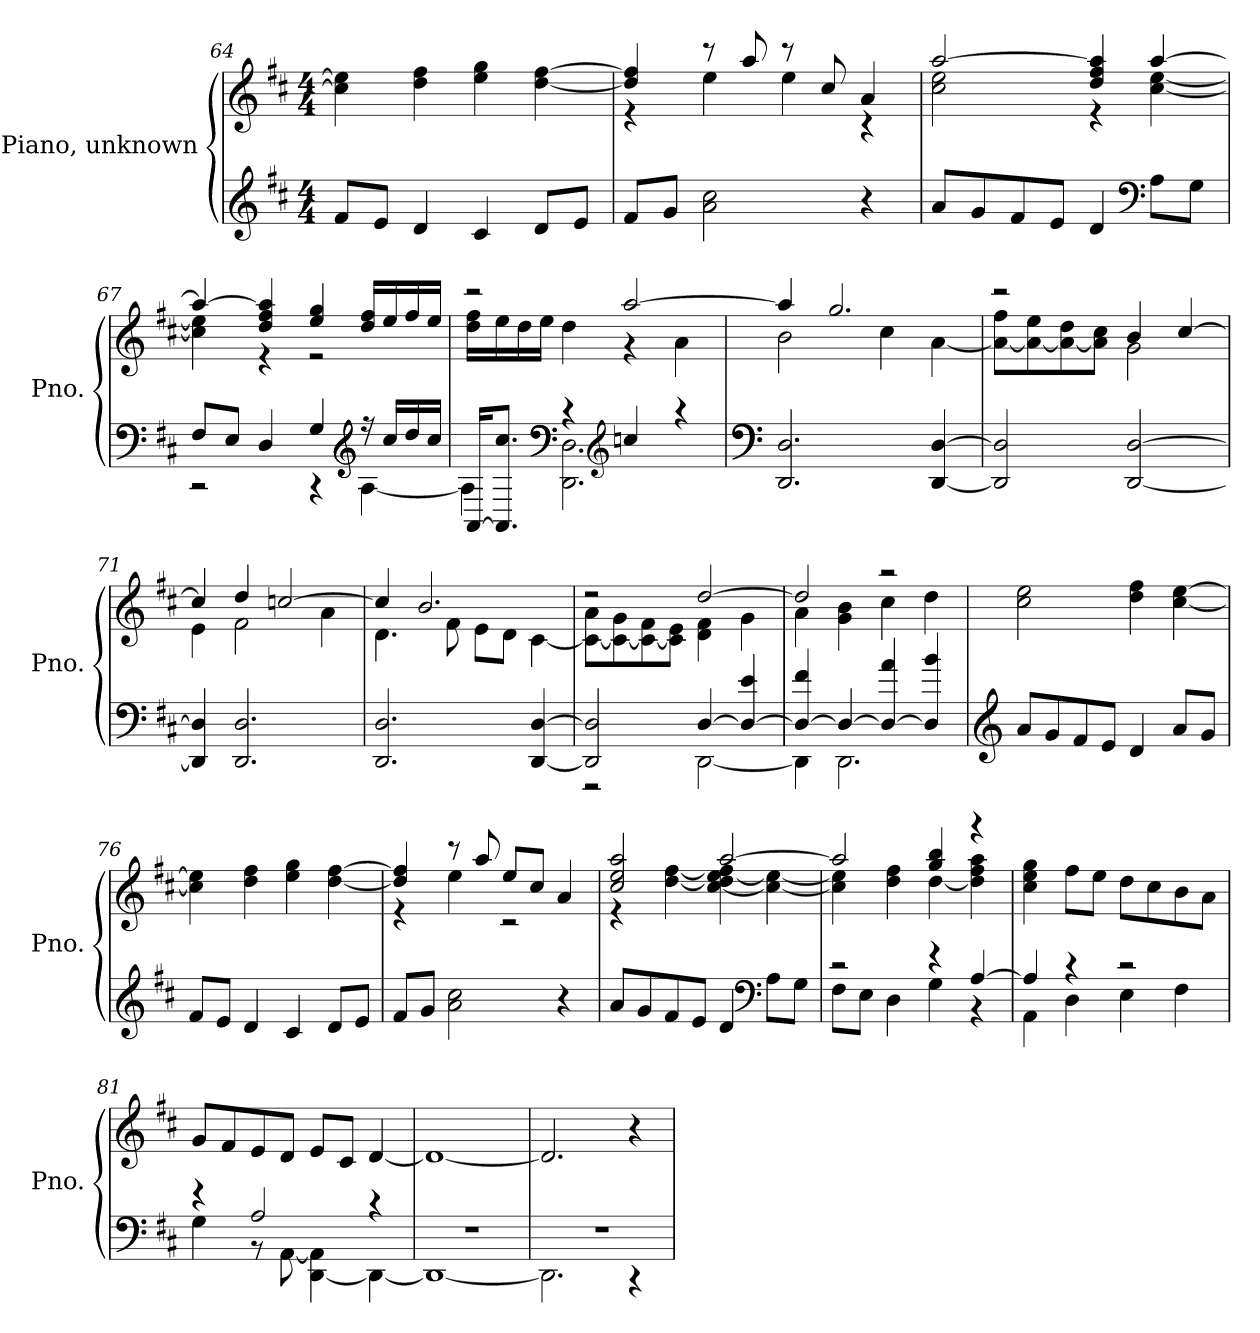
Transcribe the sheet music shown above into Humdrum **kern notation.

**kern	**kern
*part1	*part1
*staff2	*staff1
*I"Piano, unknown	*
*I'Pno.	*
*clefG2	*clefG2
*k[f#c#]	*k[f#c#]
*M4/4	*M4/4
=64	=64
8f#/L	4cc#\] 4ee\]
8e/J	.
4d/	4dd\ 4ff#\
4c#/	4ee\ 4gg\
8d/L	[4dd\ [4ff#\
8e/J	.
=65	=65
*	*^
8f#/L	4dd/] 4ff#/]	4r
8g/J	.	.
2a\ 2cc#\	8r	4ee\
.	8aa/	.
.	8r	4ee\
.	8cc#/	.
4r	4a/	4r
!!LO:LB:g=z	!!
=66	=66	=66
8a/L	[2aa/	2cc#\ 2ee\
8g/	.	.
8f#/	.	.
8e/J	.	.
4d/	4dd/ 4ff#/ 4aa/]	4r
*clefF4	*	*
8A\L	[4aa/	[4cc#\ [4ee\
8G\J	.	.
=67	=67	=67
*^	*	*
8F#/L	2r	4aa/_	4cc#\] 4ee\]
8E/J	.	.	.
4D/	.	4dd/ 4ff#/ 4aa/]	4r
4G/	4r	4ee/ 4gg/	2r
*clefG2	*	*	*
16r	[4A\	16dd/ 16ff#/LL	.
16cc#/LL	.	16ee/	.
16dd/	.	16ff#/	.
16cc#/JJ	.	16ee/JJ	.
=68	=68	=68	=68
[16AA/KL	4A\]	2r	16dd\ 16ff#\LL
8.AA/] 8.cc#/J	.	.	16ee\
.	.	.	16dd\
.	.	.	16ee\JJ
*clefF4	*	*	*
4r	2.DD\ 2.D\	.	4dd\
*clefG2	*	*	*
4ccn/	.	[2aa/	4r
4r	.	.	4a\
*v	*v	*	*
=69	=69	=69
*clefF4	*	*
2.DD/ 2.D/	4aa/]	2b\
.	2.gg/	.
.	.	4cc#\
[4DD/ [4D/	.	[4a\
!!LO:LB:g=z	!!
=70	=70	=70
2DD/] 2D/]	2r	8a\_ 8ff#\L
.	.	8a\_ 8ee\
.	.	8a\_ 8dd\
.	.	8a\] 8cc#\J
[2DD/ [2D/	4b/	2g\
.	[4cc#/	.
=71	=71	=71
4DD/] 4D/]	4cc#/]	4e\
2.DD/ 2.D/	4dd/	2f#\
.	[2ccn/	.
.	.	4a\
=72	=72	=72
2.DD/ 2.D/	4cc/]	4.d\
.	2.b/	.
.	.	8f#\
.	.	8e\L
.	.	8d\J
[4DD/ [4D/	.	[4c#\
=73	=73	=73
*^	*	*
2DD/] 2D/]	2r	2r	8c#\_ 8a\L
.	.	.	8c#\_ 8g\
.	.	.	8c#\_ 8f#\
.	.	.	8c#\] 8e\J
[4D/	[2DD\	[2dd/	4d\ 4f#\
4D/_ 4e/	.	.	4g\
=74	=74	=74	=74
4D/_ 4f#/	4DD\]	2dd/]	4a\
4D/_	2.DD\	.	4g\ 4b\
4D/_ 4a/	.	2r	4cc#\
4D/] 4b/	.	.	4dd\
*v	*v	*	*
*	*v	*v
!!LO:LB:g=z
=75	=75
*clefG2	*
8a/L	2cc#\ 2ee\
8g/	.
8f#/	.
8e/J	.
4d/	4dd\ 4ff#\
8a/L	[4cc#\ [4ee\
8g/J	.
=76	=76
8f#/L	4cc#\] 4ee\]
8e/J	.
4d/	4dd\ 4ff#\
4c#/	4ee\ 4gg\
8d/L	[4dd\ [4ff#\
8e/J	.
=77	=77
*	*^
8f#/L	4dd/] 4ff#/]	4r
8g/J	.	.
2a\ 2cc#\	8r	4ee\
.	8aa/	.
.	8ee/L	2r
.	8cc#/J	.
4r	4a/	.
=78	=78	=78
8a/L	2cc#/ 2ee/ 2aa/	4r
8g/	.	.
8f#/	.	[4dd\ [4ff#\
8e/J	.	.
4d/	[2aa/	[4cc#\ 4dd\] [4ee\ 4ff#\]
*clefF4	*	*
8A\L	.	4cc#\_ 4ee\_
8G\J	.	.
=79	=79	=79
*^	*	*
2r	8F#\L	2aa/]	4cc#\] 4ee\]
.	8E\J	.	.
.	4D\	.	4dd\ 4ff#\
4r	4G\	4gg/ 4bb/	[4dd\
[4A/	4r	4r	4dd\] 4ff#\ 4aa\
*	*	*v	*v
!!LO:LB:g=z
=80	=80	=80
4A/]	4AA\	4cc#\ 4ee\ 4gg\
4r	4D\	8ff#\L
.	.	8ee\J
2r	4E\	8dd\L
.	.	8cc#\
.	4F#\	8b\
.	.	8a\J
=81	=81	=81
4r	4G\	8g/L
.	.	8f#/
2A/	8r	8e/
.	[8AA\	8d/J
.	[4DD\ 4AA\]	8e/L
.	.	8c#/J
4r	4DD\_	[4d/
=82	=82	=82
1r	1DD_	1d_
=83	=83	=83
1r	2.DD\]	2.d/]
.	4r	4r
*v	*v	*
=	=
*-	*-
